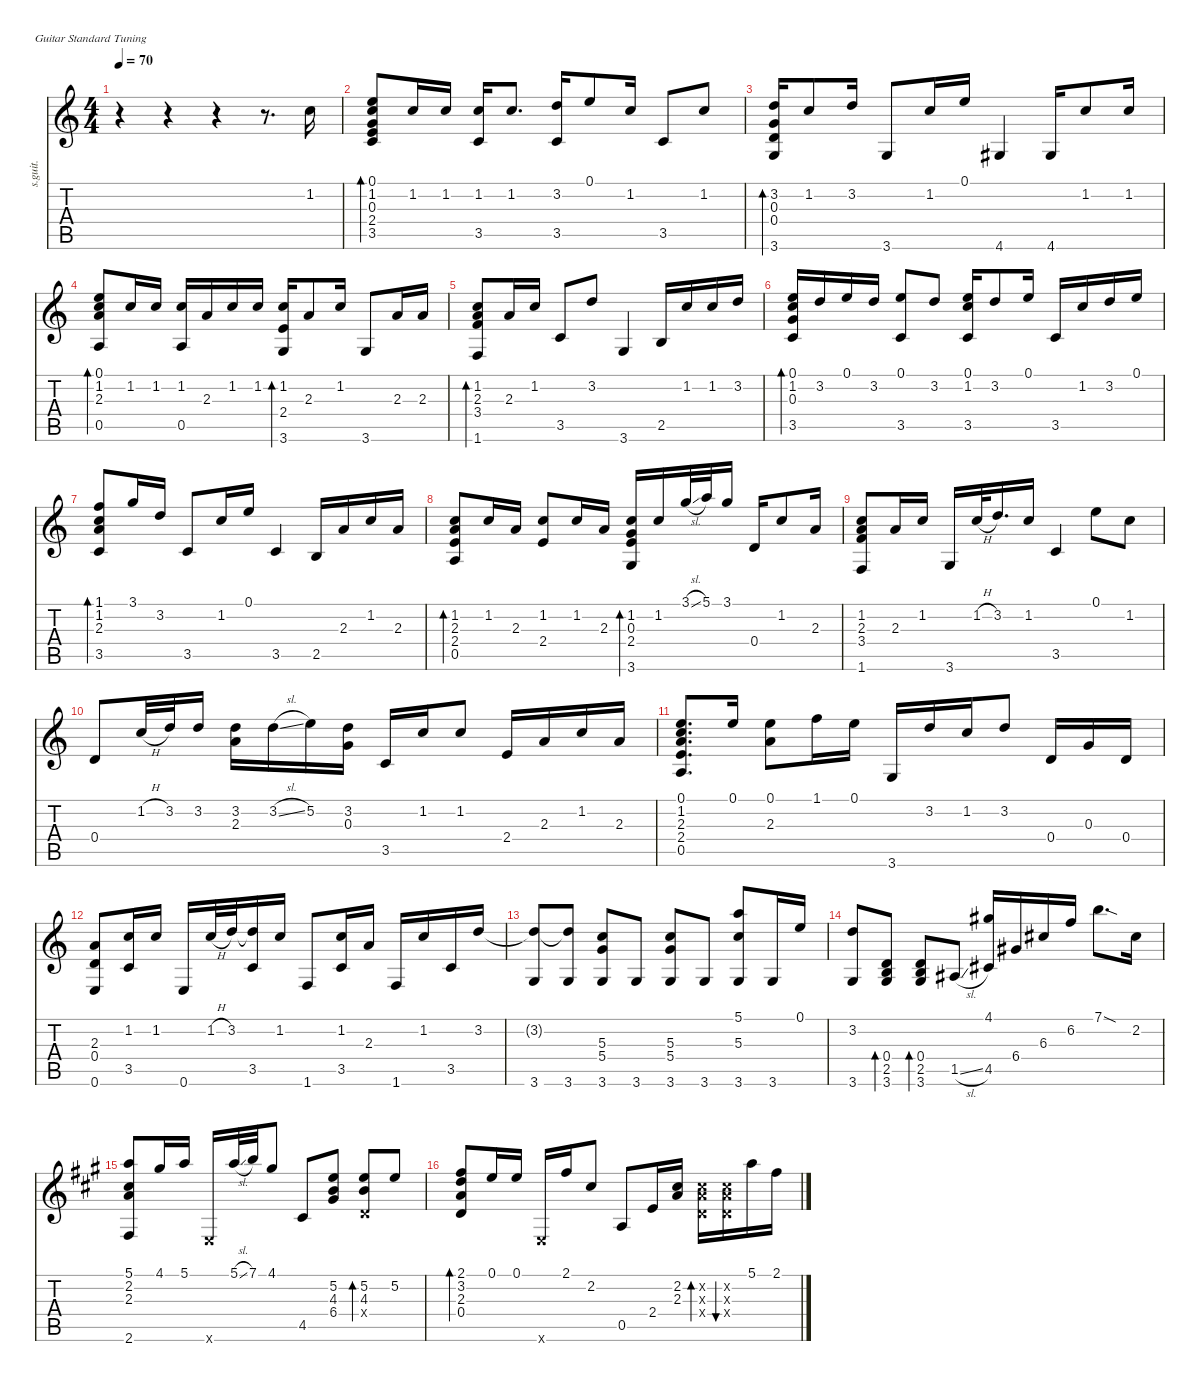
\defaultSystemsLayout 4
\hideDynamics
\bracketExtendMode nobrackets
\otherSystemsTrackNameOrientation horizontal
\track ("Steel Guitar" "s.guit.") {instrument acousticguitarsteel}
\staff {score tabs}
\tuning (E4 B3 G3 D3 A2 E2)
\ts (4 4)
\tempo 70
\clef g2
\ks c
r.4{dy mf instrument acousticguitarsteel} r.4 r.4 r.8{d} 1.2.16 |
(0.1 3.5 1.2 0.3 2.4).8{bd 73} 1.2.16 1.2.16 (1.2 3.5).16 1.2.8{d} (3.2 3.5).16 0.1.8 1.2.16 3.5.8 1.2.8 |
(3.2 3.6 0.3 0.4).16{bd 50} 1.2.8 3.2.16 3.6.8 1.2.16 0.1.16 4.6.4 4.6.16 1.2.8 1.2.16 |
(0.1 0.5 1.2 2.3).8{bd 65} 1.2.16 1.2.16 (1.2 0.5).16 2.3.16 1.2.16 1.2.16 (1.2 3.6 2.4).16{bd 38} 2.3.8 1.2.16 3.6.8 2.3.16 2.3.16 |
(1.2 1.6 2.3 3.4).8{bd 79} 2.3.16 1.2.16 3.5.8 3.2.8 3.6.4 2.5.16 1.2.16 1.2.16 3.2.16 |
(0.1 1.2 0.3 3.5).16{bd 37} 3.2.16 0.1.16 3.2.16 (0.1 3.5).8 3.2.8 (0.1 3.5 1.2).16 3.2.8 0.1.16 3.5.16 1.2.16 3.2.16 0.1.16 |
(1.1 1.2 2.3 3.5).8{bd 31} 3.1.16 3.2.16 3.5.8 1.2.16 0.1.16 3.5.4 2.5.16 2.3.16 1.2.16 2.3.16 |
(1.2 2.3 2.4 0.5).8{bd 30} 1.2.16 2.3.16 (1.2 2.4).8 1.2.16 2.3.16 (1.2 3.6 2.4 0.3).16{bd 30} 1.2.16 3.1{sl}.32 5.1.32 3.1.16 0.4.16 1.2.8 2.3.16 |
(1.2 2.3 1.6 3.4).8 2.3.16 1.2.16 3.6.16 1.2{h}.32 3.2.16{d} 1.2.16 3.5.4 0.1.8 1.2.8 |
0.4.8 1.2{h}.32 3.2.32 3.2.16 (3.2 2.3).16 3.2{sl}.16 5.2.16 (3.2 0.3).16 3.5.16 1.2.16 1.2.8 2.4.16 2.3.16 1.2.16 2.3.16 |
(0.1 1.2 2.3 2.4 0.5).8{d} 0.1.16 (0.1 2.3).8 1.1.16 0.1.16 3.6.16 3.2.16 1.2.16 3.2.8 0.4.16 0.3.16 0.4.16 |
(2.3 0.6 0.4).8 (1.2 3.5).16 1.2.16 0.6.16 1.2{h}.32 3.2.32 (3.5 3.2{t}).16 1.2.16 1.6.8 (1.2 3.5).16 2.3.16 1.6.16 1.2.16 3.5.16 3.2.16 |
(3.2{t} 3.6).8 (3.2{t} 3.6).8 (5.4 5.3 3.6).8 3.6.8 (5.4 5.3 3.6).8 3.6.8 (5.1 3.6 5.3).8 3.6.16 0.1.16 |
(3.2 3.6).8 (0.4 2.5 3.6).8{bd 30} (0.4 2.5 3.6).8{bd 30} 1.5{sl}.8 (4.1 4.5).16 6.4.16 6.3.16 6.2.16 7.1{sod}.8{d} 2.2.16 |
\ks a
(5.1 2.2 2.3 2.6).8 4.1.16 5.1.16 0.6{x}.16 5.1{sl}.32 7.1.32 4.1.8 4.5.8 (5.2 4.3 6.4).8 (5.2 4.3 0.4{x}).8{bd 30} 5.2.8 |
(2.1 3.2 2.3 0.4).8{bd 30} 0.1.16 0.1.16 0.6{x}.16 2.1.16 2.2.8 0.5.8 2.4.16 (2.2 2.3).16 (2.2{x} 2.3{x} 0.4{x}).16{bd 30} (2.2{x} 2.3{x} 0.4{x}).16{bu 30} 5.1.16 2.1.16
